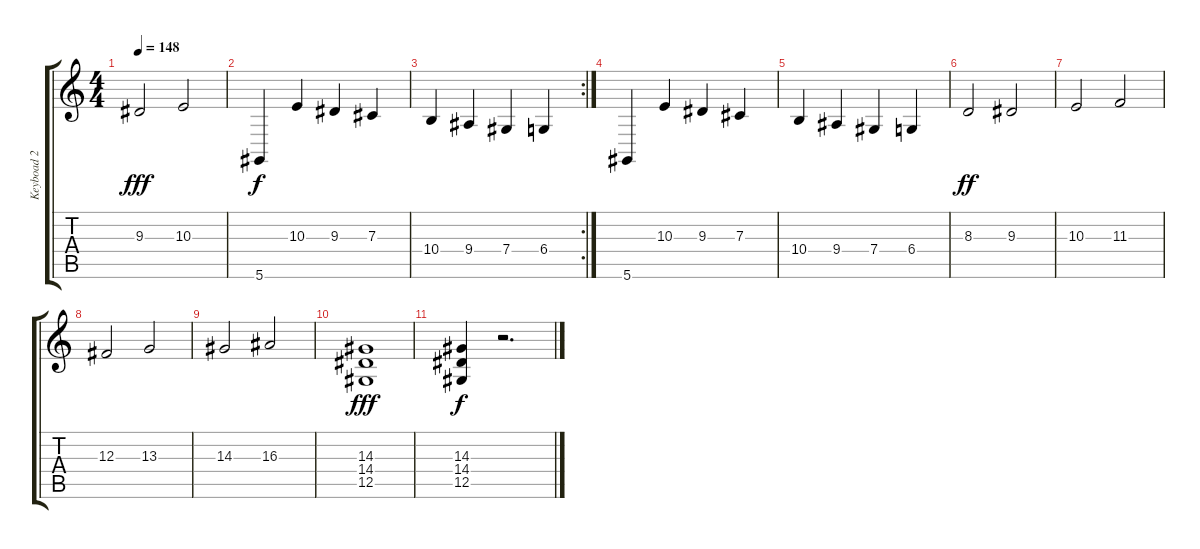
\track ("Keyboad 2" "Keyboad 2") {instrument stringensemble1}
\staff {score tabs}
\tuning (Eb4 Bb3 Gb3 Db3 Ab2 Eb2) {hide}
\ts (4 4)
\tempo 148
\clef g2
\ks c
9.3.2{dy fff} 10.3.2 |
5.6.4{dy f} 10.3.4 9.3.4 7.3.4 |
\rc 2
10.4.4 9.4.4 7.4.4 6.4.4 |
5.6.4 10.3.4 9.3.4 7.3.4 |
10.4.4 9.4.4 7.4.4 6.4.4 |
8.3.2{dy ff} 9.3.2 |
10.3.2 11.3.2 |
12.3.2 13.3.2 |
14.3.2 16.3.2 |
(14.3 14.4 12.5).1{dy fff} |
(14.3 14.4 12.5).4{dy f} r.2{d}
